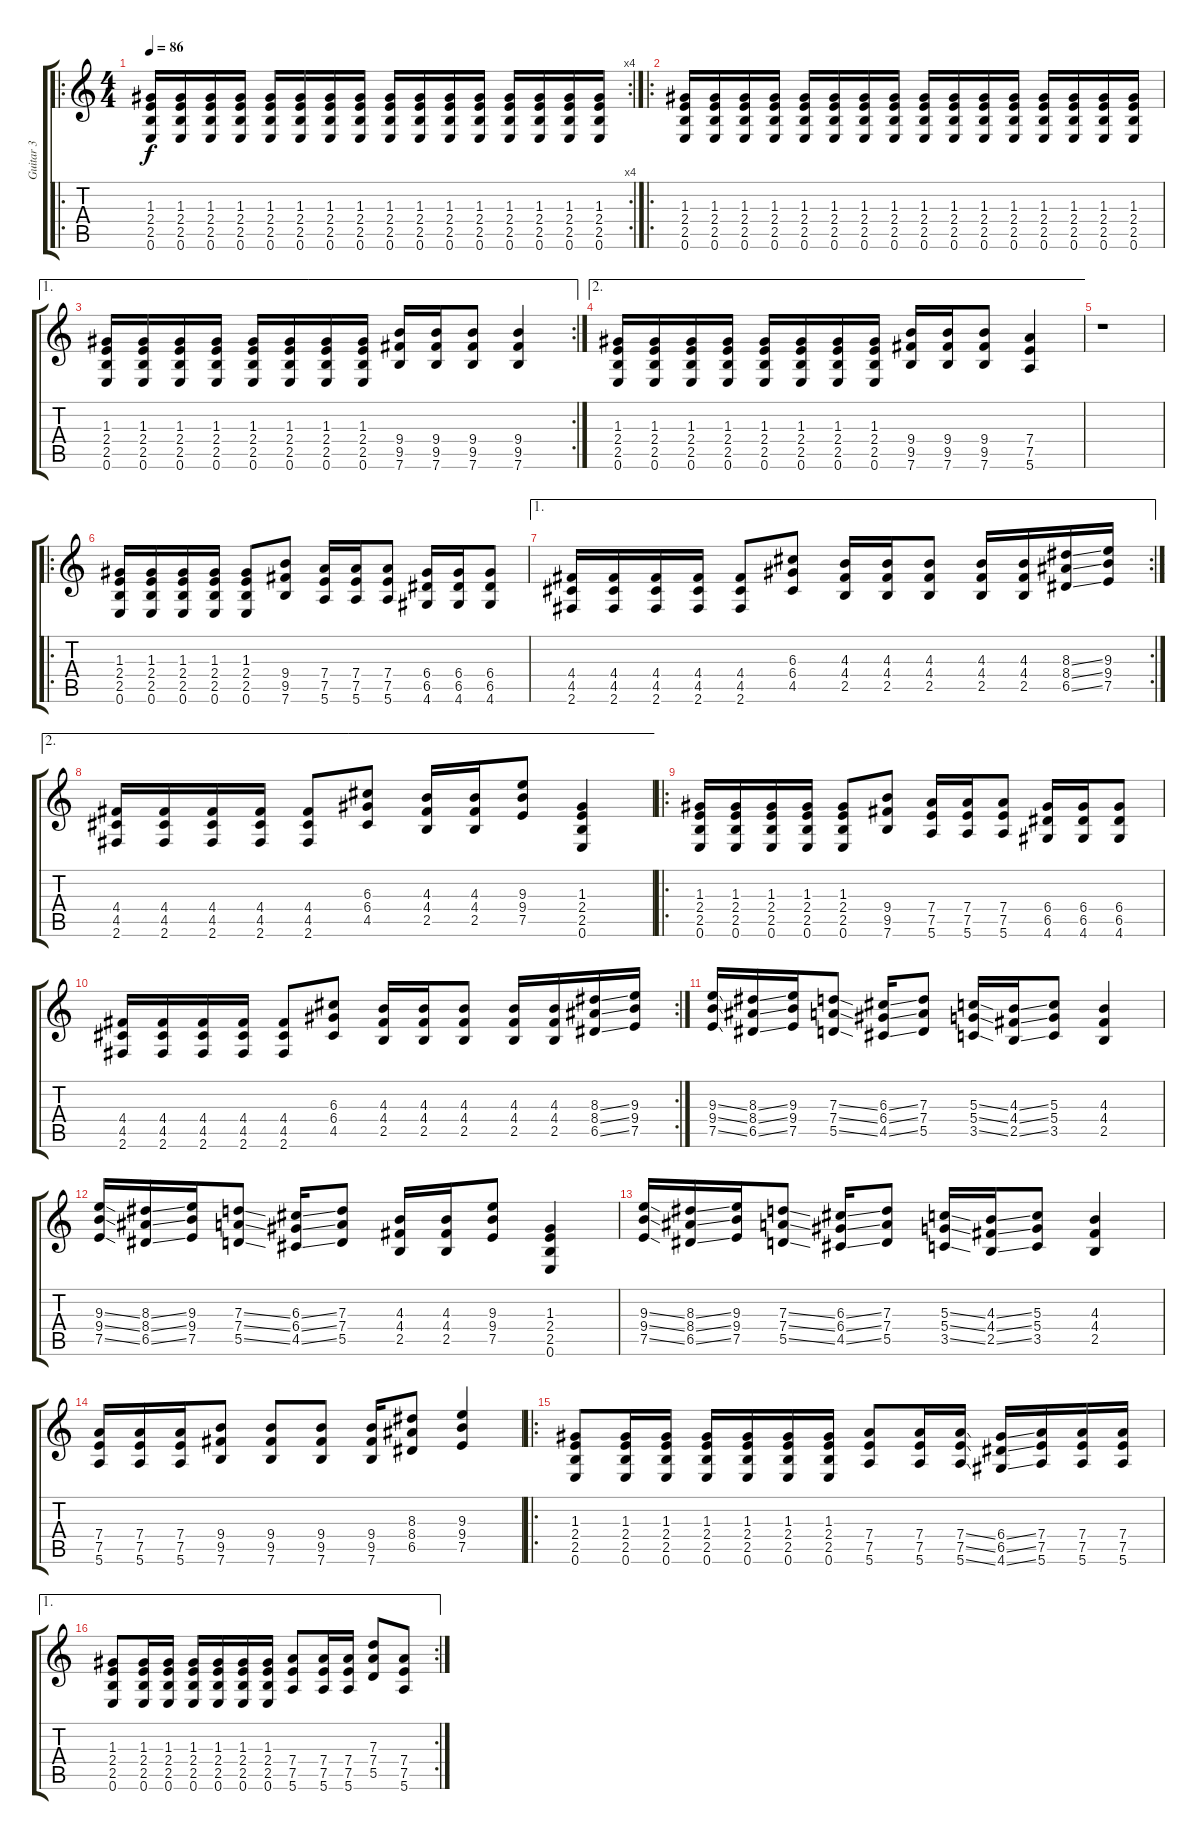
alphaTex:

\track ("Guitar 3" "Guitar 3") {instrument distortionguitar}
\staff {score tabs}
\tuning (E4 B3 G3 D3 A2 E2) {hide}
\ro
\rc 4
\ts (4 4)
\tempo 86
\clef g2
\ks c
(1.3 2.4 2.5 0.6).16{dy f instrument distortionguitar} (1.3 2.4 2.5 0.6).16 (1.3 2.4 2.5 0.6).16 (1.3 2.4 2.5 0.6).16 (1.3 2.4 2.5 0.6).16 (1.3 2.4 2.5 0.6).16 (1.3 2.4 2.5 0.6).16 (1.3 2.4 2.5 0.6).16 (1.3 2.4 2.5 0.6).16 (1.3 2.4 2.5 0.6).16 (1.3 2.4 2.5 0.6).16 (1.3 2.4 2.5 0.6).16 (1.3 2.4 2.5 0.6).16 (1.3 2.4 2.5 0.6).16 (1.3 2.4 2.5 0.6).16 (1.3 2.4 2.5 0.6).16 |
\ro
(1.3 2.4 2.5 0.6).16 (1.3 2.4 2.5 0.6).16 (1.3 2.4 2.5 0.6).16 (1.3 2.4 2.5 0.6).16 (1.3 2.4 2.5 0.6).16 (1.3 2.4 2.5 0.6).16 (1.3 2.4 2.5 0.6).16 (1.3 2.4 2.5 0.6).16 (1.3 2.4 2.5 0.6).16 (1.3 2.4 2.5 0.6).16 (1.3 2.4 2.5 0.6).16 (1.3 2.4 2.5 0.6).16 (1.3 2.4 2.5 0.6).16 (1.3 2.4 2.5 0.6).16 (1.3 2.4 2.5 0.6).16 (1.3 2.4 2.5 0.6).16 |
\ae 1
\rc 2
(1.3 2.4 2.5 0.6).16 (1.3 2.4 2.5 0.6).16 (1.3 2.4 2.5 0.6).16 (1.3 2.4 2.5 0.6).16 (1.3 2.4 2.5 0.6).16 (1.3 2.4 2.5 0.6).16 (1.3 2.4 2.5 0.6).16 (1.3 2.4 2.5 0.6).16 (9.4 9.5 7.6).16 (9.4 9.5 7.6).16 (9.4 9.5 7.6).8 (9.4 9.5 7.6).4 |
\ae 2
(1.3 2.4 2.5 0.6).16 (1.3 2.4 2.5 0.6).16 (1.3 2.4 2.5 0.6).16 (1.3 2.4 2.5 0.6).16 (1.3 2.4 2.5 0.6).16 (1.3 2.4 2.5 0.6).16 (1.3 2.4 2.5 0.6).16 (1.3 2.4 2.5 0.6).16 (9.4 9.5 7.6).16 (9.4 9.5 7.6).16 (9.4 9.5 7.6).8 (7.4 7.5 5.6).4 |
r.1 |
\ro
(1.3 2.4 2.5 0.6).16 (1.3 2.4 2.5 0.6).16 (1.3 2.4 2.5 0.6).16 (1.3 2.4 2.5 0.6).16 (1.3 2.4 2.5 0.6).8 (9.4 9.5 7.6).8 (7.4 7.5 5.6).16 (7.4 7.5 5.6).16 (7.4 7.5 5.6).8 (6.4 6.5 4.6).16 (6.4 6.5 4.6).16 (6.4 6.5 4.6).8 |
\ae 1
\rc 2
(4.4 4.5 2.6).16 (4.4 4.5 2.6).16 (4.4 4.5 2.6).16 (4.4 4.5 2.6).16 (4.4 4.5 2.6).8 (6.3 6.4 4.5).8 (4.3 4.4 2.5).16 (4.3 4.4 2.5).16 (4.3 4.4 2.5).8 (4.3 4.4 2.5).16 (4.3 4.4 2.5).16 (8.3{ss} 8.4{ss} 6.5{ss}).16 (9.3 9.4 7.5).16 |
\ae 2
(4.4 4.5 2.6).16 (4.4 4.5 2.6).16 (4.4 4.5 2.6).16 (4.4 4.5 2.6).16 (4.4 4.5 2.6).8 (6.3 6.4 4.5).8 (4.3 4.4 2.5).16 (4.3 4.4 2.5).16 (9.3 9.4 7.5).8 (1.3 2.4 2.5 0.6).4 |
\ro
(1.3 2.4 2.5 0.6).16 (1.3 2.4 2.5 0.6).16 (1.3 2.4 2.5 0.6).16 (1.3 2.4 2.5 0.6).16 (1.3 2.4 2.5 0.6).8 (9.4 9.5 7.6).8 (7.4 7.5 5.6).16 (7.4 7.5 5.6).16 (7.4 7.5 5.6).8 (6.4 6.5 4.6).16 (6.4 6.5 4.6).16 (6.4 6.5 4.6).8 |
\rc 2
(4.4 4.5 2.6).16 (4.4 4.5 2.6).16 (4.4 4.5 2.6).16 (4.4 4.5 2.6).16 (4.4 4.5 2.6).8 (6.3 6.4 4.5).8 (4.3 4.4 2.5).16 (4.3 4.4 2.5).16 (4.3 4.4 2.5).8 (4.3 4.4 2.5).16 (4.3 4.4 2.5).16 (8.3{ss} 8.4{ss} 6.5{ss}).16 (9.3 9.4 7.5).16 |
(9.3{ss} 9.4{ss} 7.5{ss}).16 (8.3{ss} 8.4{ss} 6.5{ss}).16 (9.3 9.4 7.5).16 (7.3{ss} 7.4{ss} 5.5{ss}).8 (6.3{ss} 6.4{ss} 4.5{ss}).16 (7.3 7.4 5.5).8 (5.3{ss} 5.4{ss} 3.5{ss}).16 (4.3{ss} 4.4{ss} 2.5{ss}).16 (5.3 5.4 3.5).8 (4.3 4.4 2.5).4 |
(9.3{ss} 9.4{ss} 7.5{ss}).16 (8.3{ss} 8.4{ss} 6.5{ss}).16 (9.3 9.4 7.5).16 (7.3{ss} 7.4{ss} 5.5{ss}).8 (6.3{ss} 6.4{ss} 4.5{ss}).16 (7.3 7.4 5.5).8 (4.3 4.4 2.5).16 (4.3 4.4 2.5).16 (9.3 9.4 7.5).8 (1.3 2.4 2.5 0.6).4 |
(9.3{ss} 9.4{ss} 7.5{ss}).16 (8.3{ss} 8.4{ss} 6.5{ss}).16 (9.3 9.4 7.5).16 (7.3{ss} 7.4{ss} 5.5{ss}).8 (6.3{ss} 6.4{ss} 4.5{ss}).16 (7.3 7.4 5.5).8 (5.3{ss} 5.4{ss} 3.5{ss}).16 (4.3{ss} 4.4{ss} 2.5{ss}).16 (5.3 5.4 3.5).8 (4.3 4.4 2.5).4 |
(7.4 7.5 5.6).16 (7.4 7.5 5.6).16 (7.4 7.5 5.6).16 (9.4 9.5 7.6).8 (9.4 9.5 7.6).8 (9.4 9.5 7.6).8 (9.4 9.5 7.6).16 (8.3 8.4 6.5).8 (9.3 9.4 7.5).4 |
\ro
(1.3 2.4 2.5 0.6).8 (1.3 2.4 2.5 0.6).16 (1.3 2.4 2.5 0.6).16 (1.3 2.4 2.5 0.6).16 (1.3 2.4 2.5 0.6).16 (1.3 2.4 2.5 0.6).16 (1.3 2.4 2.5 0.6).16 (7.4 7.5 5.6).8 (7.4 7.5 5.6).16 (7.4{ss} 7.5{ss} 5.6{ss}).16 (6.4{ss} 6.5{ss} 4.6{ss}).16 (7.4 7.5 5.6).16 (7.4 7.5 5.6).16 (7.4 7.5 5.6).16 |
\ae 1
\rc 2
(1.3 2.4 2.5 0.6).8 (1.3 2.4 2.5 0.6).16 (1.3 2.4 2.5 0.6).16 (1.3 2.4 2.5 0.6).16 (1.3 2.4 2.5 0.6).16 (1.3 2.4 2.5 0.6).16 (1.3 2.4 2.5 0.6).16 (7.4 7.5 5.6).8 (7.4 7.5 5.6).16 (7.4 7.5 5.6).16 (7.3 7.4 5.5).8 (7.4 7.5 5.6).8
